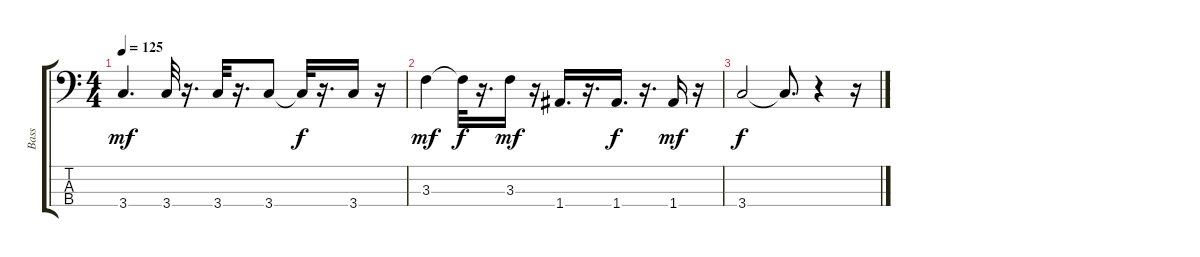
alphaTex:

\track ("Bass    " "Bass    ") {solo instrument electricbassfinger}
\staff {score tabs}
\tuning (E4 G2 D2 A1) {hide}
\ts (4 4)
\tempo 125
\clef f4
\ks c
3.4.4{d dy mf} 3.4.32 r.16{d} 3.4.32 r.16{d} 3.4.8 3.4{t}.32{dy f} r.16{d} 3.4.16 r.16 |
3.3.4{dy mf} 3.3{t}.32{dy f} r.16{d} 3.3.16{dy mf} r.16 1.4.16{d} r.16{d} 1.4.16{d dy f} r.16{d} 1.4.16{dy mf} r.16 |
3.4.2{dy f} 3.4{t}.8{d} r.4 r.16
